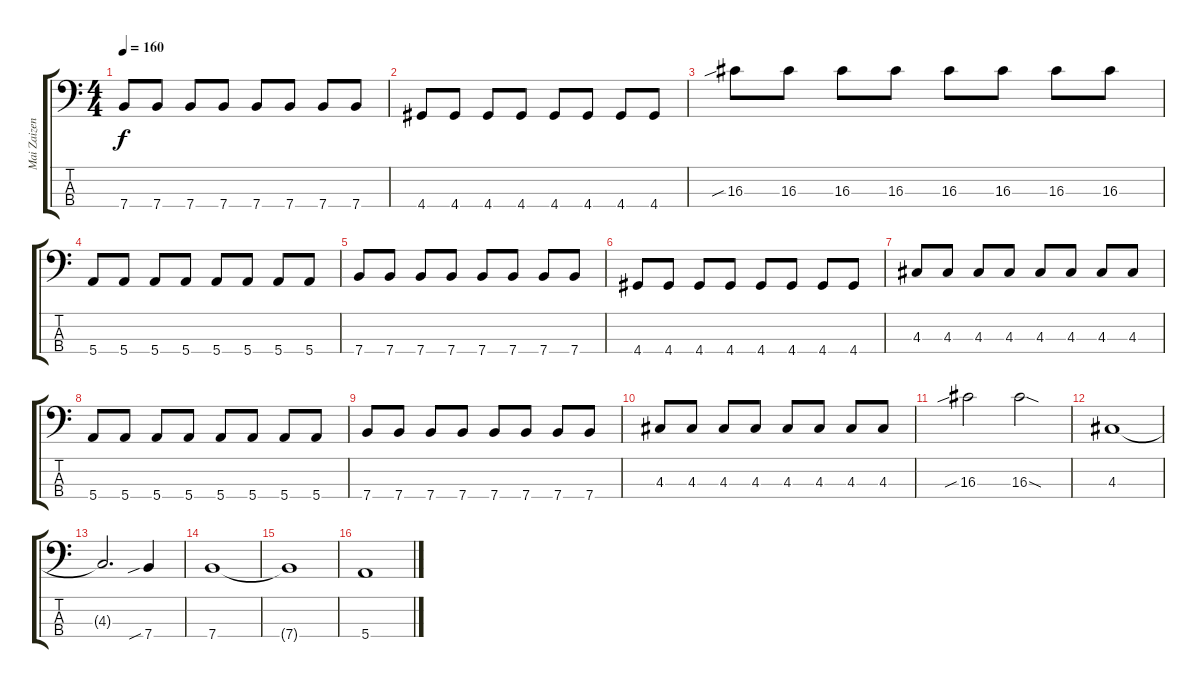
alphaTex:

\track ("Mai Zaizen (Bass)" "Mai Zaizen") {instrument electricbassfinger}
\staff {score tabs}
\tuning (G2 D2 A1 E1) {hide}
\ts (4 4)
\tempo 160
\clef f4
\ks c
7.4.8{dy f} 7.4.8 7.4.8 7.4.8 7.4.8 7.4.8 7.4.8 7.4.8 |
4.4.8 4.4.8 4.4.8 4.4.8 4.4.8 4.4.8 4.4.8 4.4.8 |
16.3{sib}.8 16.3.8 16.3.8 16.3.8 16.3.8 16.3.8 16.3.8 16.3.8 |
5.4.8 5.4.8 5.4.8 5.4.8 5.4.8 5.4.8 5.4.8 5.4.8 |
7.4.8 7.4.8 7.4.8 7.4.8 7.4.8 7.4.8 7.4.8 7.4.8 |
4.4.8 4.4.8 4.4.8 4.4.8 4.4.8 4.4.8 4.4.8 4.4.8 |
4.3.8 4.3.8 4.3.8 4.3.8 4.3.8 4.3.8 4.3.8 4.3.8 |
5.4.8 5.4.8 5.4.8 5.4.8 5.4.8 5.4.8 5.4.8 5.4.8 |
7.4.8 7.4.8 7.4.8 7.4.8 7.4.8 7.4.8 7.4.8 7.4.8 |
4.3.8 4.3.8 4.3.8 4.3.8 4.3.8 4.3.8 4.3.8 4.3.8 |
16.3{sib}.2 16.3{sod}.2 |
4.3.1 |
4.3{t}.2{d} 7.4{sib}.4 |
7.4.1 |
7.4{t}.1 |
5.4.1
